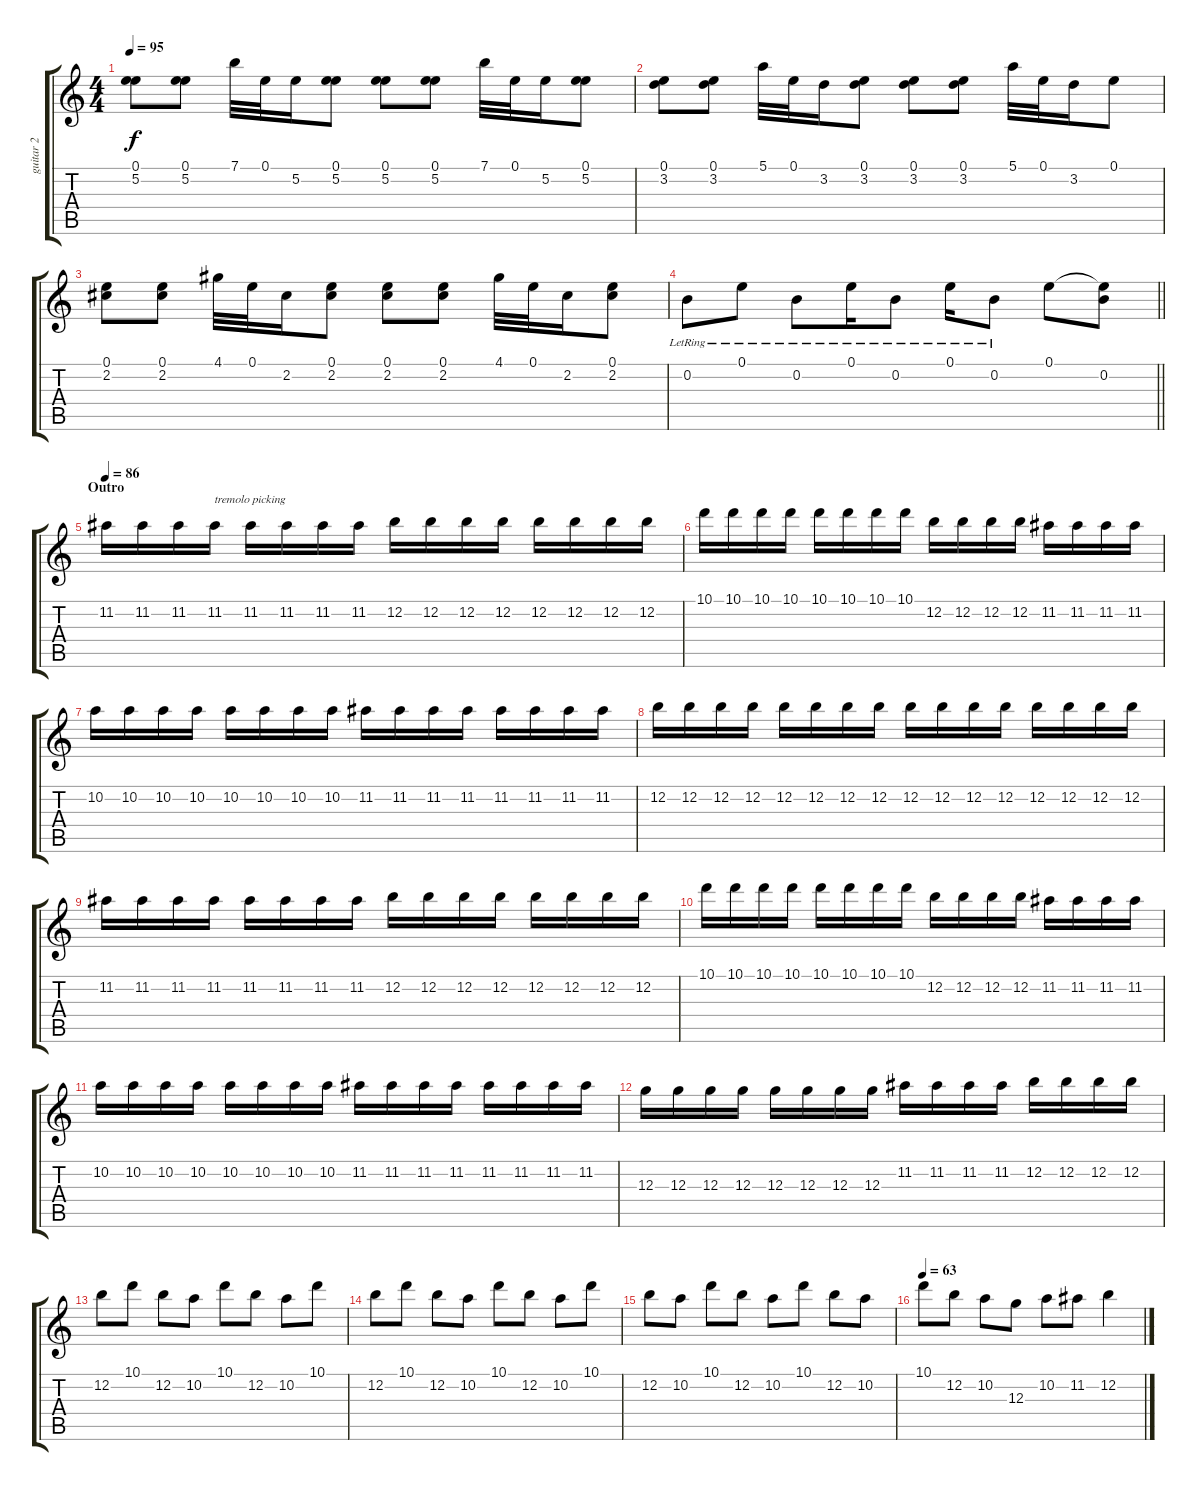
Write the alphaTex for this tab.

\track ("guitar 2" "guitar 2") {instrument electricguitarclean}
\staff {score tabs}
\tuning (E4 B3 G3 D3 A2 E2) {hide}
\ts (4 4)
\tempo 95
\clef g2
\ks c
(0.1 5.2).8{dy f} (0.1 5.2).8 7.1.32 0.1.32 5.2.16 (0.1 5.2).8 (0.1 5.2).8 (0.1 5.2).8 7.1.32 0.1.32 5.2.16 (0.1 5.2).8 |
(0.1 3.2).8 (0.1 3.2).8 5.1.32 0.1.32 3.2.16 (0.1 3.2).8 (0.1 3.2).8 (0.1 3.2).8 5.1.32 0.1.32 3.2.16 0.1.8 |
(0.1 2.2).8 (0.1 2.2).8 4.1.32 0.1.32 2.2.16 (0.1 2.2).8 (0.1 2.2).8 (0.1 2.2).8 4.1.32 0.1.32 2.2.16 (0.1 2.2).8 |
\barLineRight lightlight
0.2{lr}.8 0.1{lr}.8 0.2{lr}.8 0.1{lr}.16 0.2{lr}.8 0.1{lr}.16 0.2{lr}.8 0.1.8 (0.1{t} 0.2).8 |
\section ("" "Outro")
\tempo 86
11.2.16{volume 11 balance 10 instrument electricguitarclean} 11.2.16 11.2.16 11.2.16{txt "tremolo picking"} 11.2.16 11.2.16 11.2.16 11.2.16 12.2.16 12.2.16 12.2.16 12.2.16 12.2.16 12.2.16 12.2.16 12.2.16 |
10.1.16 10.1.16 10.1.16 10.1.16 10.1.16 10.1.16 10.1.16 10.1.16 12.2.16 12.2.16 12.2.16 12.2.16 11.2.16 11.2.16 11.2.16 11.2.16 |
10.2.16 10.2.16 10.2.16 10.2.16 10.2.16 10.2.16 10.2.16 10.2.16 11.2.16 11.2.16 11.2.16 11.2.16 11.2.16 11.2.16 11.2.16 11.2.16 |
12.2.16 12.2.16 12.2.16 12.2.16 12.2.16 12.2.16 12.2.16 12.2.16 12.2.16 12.2.16 12.2.16 12.2.16 12.2.16 12.2.16 12.2.16 12.2.16 |
11.2.16 11.2.16 11.2.16 11.2.16 11.2.16 11.2.16 11.2.16 11.2.16 12.2.16 12.2.16 12.2.16 12.2.16 12.2.16 12.2.16 12.2.16 12.2.16 |
10.1.16 10.1.16 10.1.16 10.1.16 10.1.16 10.1.16 10.1.16 10.1.16 12.2.16 12.2.16 12.2.16 12.2.16 11.2.16 11.2.16 11.2.16 11.2.16 |
10.2.16 10.2.16 10.2.16 10.2.16 10.2.16 10.2.16 10.2.16 10.2.16 11.2.16 11.2.16 11.2.16 11.2.16 11.2.16 11.2.16 11.2.16 11.2.16 |
12.3.16 12.3.16 12.3.16 12.3.16 12.3.16 12.3.16 12.3.16 12.3.16 11.2.16 11.2.16 11.2.16 11.2.16 12.2.16 12.2.16 12.2.16 12.2.16 |
12.2.8 10.1.8 12.2.8 10.2.8 10.1.8 12.2.8 10.2.8 10.1.8 |
12.2.8 10.1.8 12.2.8 10.2.8 10.1.8 12.2.8 10.2.8 10.1.8 |
12.2.8 10.2.8 10.1.8 12.2.8 10.2.8 10.1.8 12.2.8 10.2.8 |
\tempo 63
10.1.8 12.2.8 10.2.8 12.3.8 10.2.8 11.2.8 12.2.4
